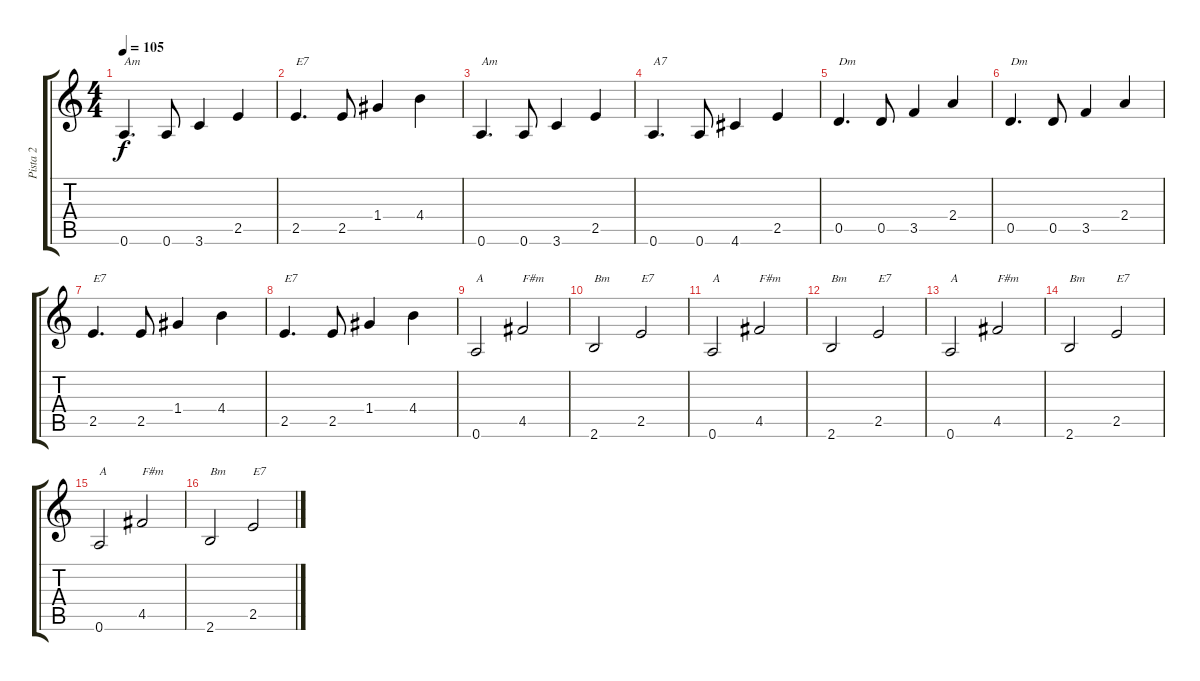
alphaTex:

\track ("Pista 2" "Pista 2") {instrument acousticguitarnylon}
\staff {score tabs}
\tuning (A4 E4 C4 G3 D3 A2) {hide}
\ts (4 4)
\tempo 105
\clef g2
\ks c
0.6.4{d txt "Am" dy f} 0.6.8 3.6.4 2.5.4 |
2.5.4{d txt "E7"} 2.5.8 1.4.4 4.4.4 |
0.6.4{d txt "Am"} 0.6.8 3.6.4 2.5.4 |
0.6.4{d txt "A7"} 0.6.8 4.6.4 2.5.4 |
0.5.4{d txt "Dm"} 0.5.8 3.5.4 2.4.4 |
0.5.4{d txt "Dm"} 0.5.8 3.5.4 2.4.4 |
2.5.4{d txt "E7"} 2.5.8 1.4.4 4.4.4 |
2.5.4{d txt "E7"} 2.5.8 1.4.4 4.4.4 |
0.6.2{txt "A"} 4.5.2{txt "F#m"} |
2.6.2{txt "Bm"} 2.5.2{txt "E7"} |
0.6.2{txt "A"} 4.5.2{txt "F#m"} |
2.6.2{txt "Bm"} 2.5.2{txt "E7"} |
0.6.2{txt "A"} 4.5.2{txt "F#m"} |
2.6.2{txt "Bm"} 2.5.2{txt "E7"} |
0.6.2{txt "A"} 4.5.2{txt "F#m"} |
2.6.2{txt "Bm"} 2.5.2{txt "E7"}
